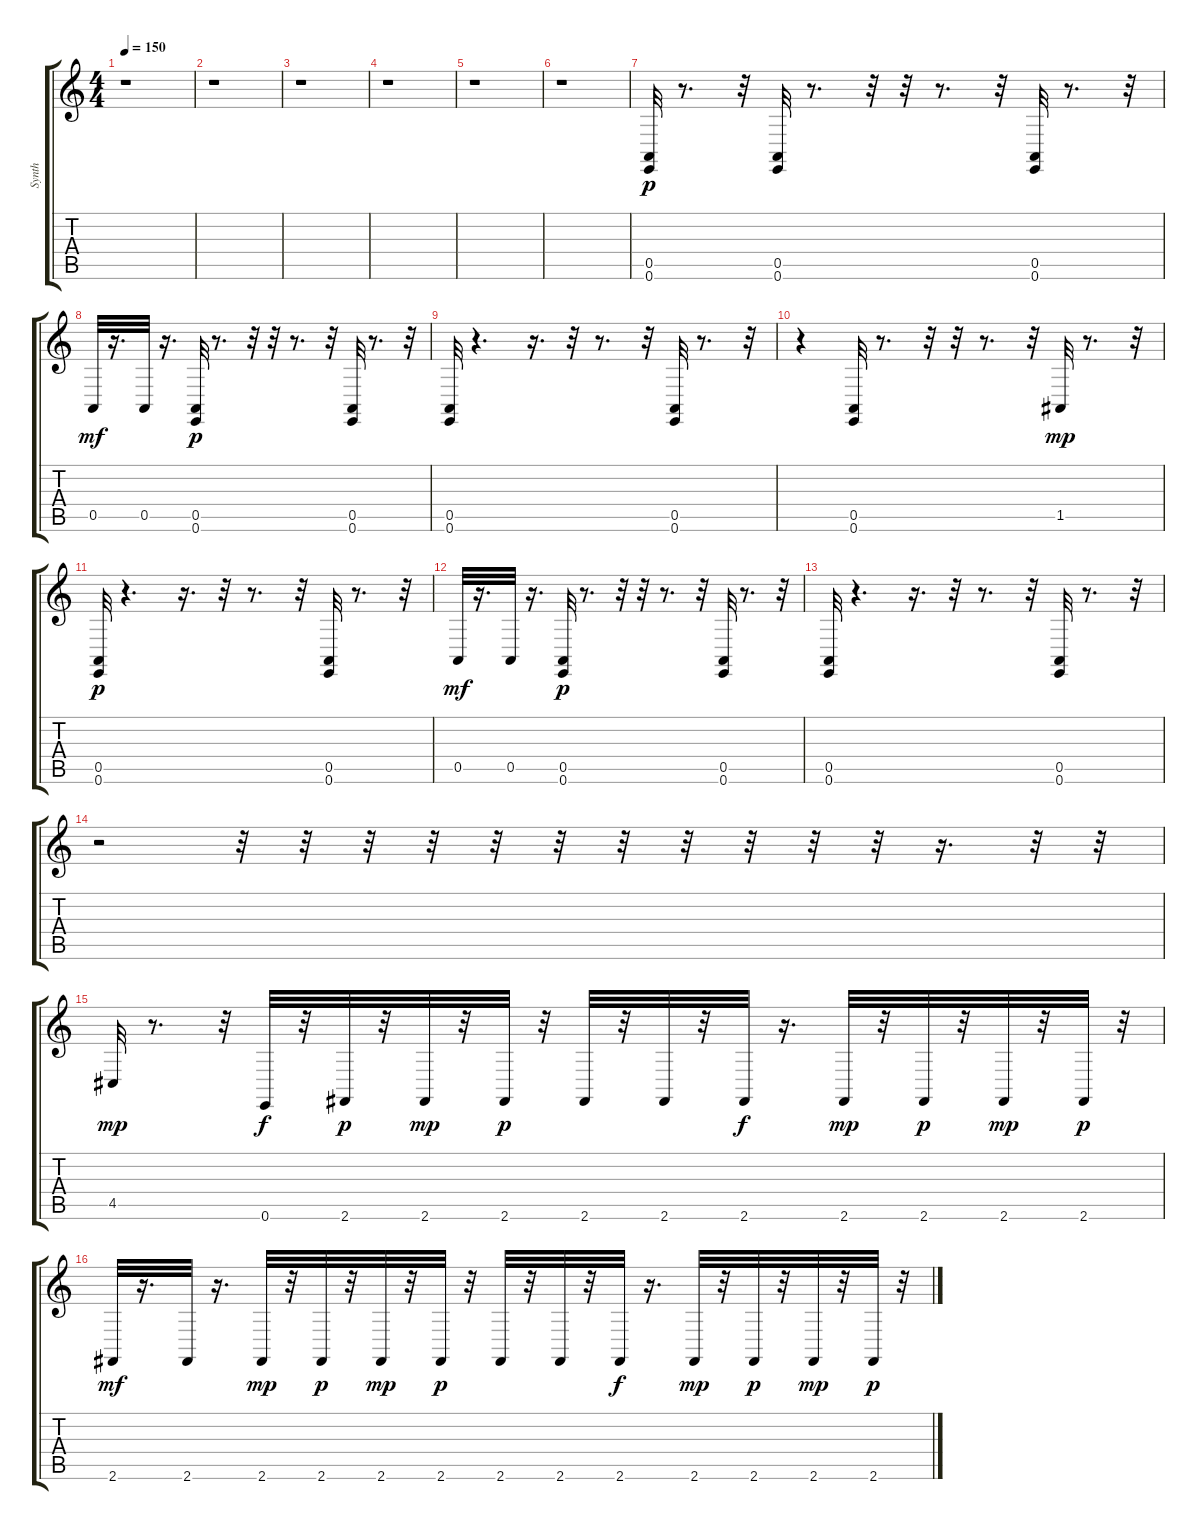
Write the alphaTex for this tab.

\track ("Synth" "Synth") {instrument drawbarorgan}
\staff {score tabs}
\tuning (E4 B3 G3 D3 A2 E2) {hide}
\ts (4 4)
\tempo 150
\clef g2
\ks c
r.1{dy f} |
r.1 |
r.1 |
r.1 |
r.1 |
r.1 |
(0.5 0.6).32{dy p} r.8{d} r.32 (0.5 0.6).32 r.8{d} r.32 r.32 r.8{d} r.32 (0.5 0.6).32 r.8{d} r.32 |
0.5.32{dy mf} r.16{d} 0.5.32 r.16{d} (0.5 0.6).32{dy p} r.8{d} r.32 r.32 r.8{d} r.32 (0.5 0.6).32 r.8{d} r.32 |
(0.5 0.6).32 r.4{d} r.16{d} r.32 r.8{d} r.32 (0.5 0.6).32 r.8{d} r.32 |
r.4 (0.5 0.6).32 r.8{d} r.32 r.32 r.8{d} r.32 1.5.32{dy mp} r.8{d} r.32 |
(0.5 0.6).32{dy p} r.4{d} r.16{d} r.32 r.8{d} r.32 (0.5 0.6).32 r.8{d} r.32 |
0.5.32{dy mf} r.16{d} 0.5.32 r.16{d} (0.5 0.6).32{dy p} r.8{d} r.32 r.32 r.8{d} r.32 (0.5 0.6).32 r.8{d} r.32 |
(0.5 0.6).32 r.4{d} r.16{d} r.32 r.8{d} r.32 (0.5 0.6).32 r.8{d} r.32 |
r.2 r.32 r.32 r.32 r.32 r.32 r.32 r.32 r.32 r.32 r.32 r.32 r.16{d} r.32 r.32 |
4.5.32{dy mp} r.8{d} r.32 0.6.32{dy f} r.32 2.6.32{dy p} r.32 2.6.32{dy mp} r.32 2.6.32{dy p} r.32 2.6.32 r.32 2.6.32 r.32 2.6.32{dy f} r.16{d} 2.6.32{dy mp} r.32 2.6.32{dy p} r.32 2.6.32{dy mp} r.32 2.6.32{dy p} r.32 |
2.6.32{dy mf} r.16{d} 2.6.32 r.16{d} 2.6.32{dy mp} r.32 2.6.32{dy p} r.32 2.6.32{dy mp} r.32 2.6.32{dy p} r.32 2.6.32 r.32 2.6.32 r.32 2.6.32{dy f} r.16{d} 2.6.32{dy mp} r.32 2.6.32{dy p} r.32 2.6.32{dy mp} r.32 2.6.32{dy p} r.32
